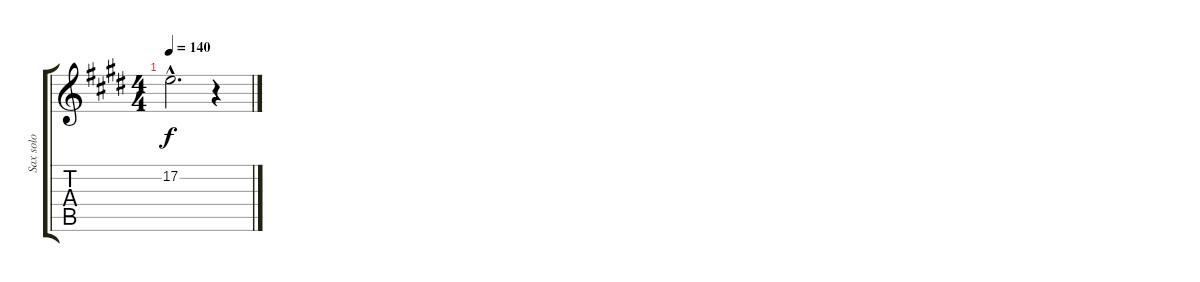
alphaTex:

\track ("Sax solo" "Sax solo") {instrument altosax}
\staff {score tabs}
\tuning (E4 B3 G3 D3 A2 E2) {hide}
\ts (4 4)
\tempo 140
\clef g2
\ks e
17.2{hac t}.2{d dy f} r.4
